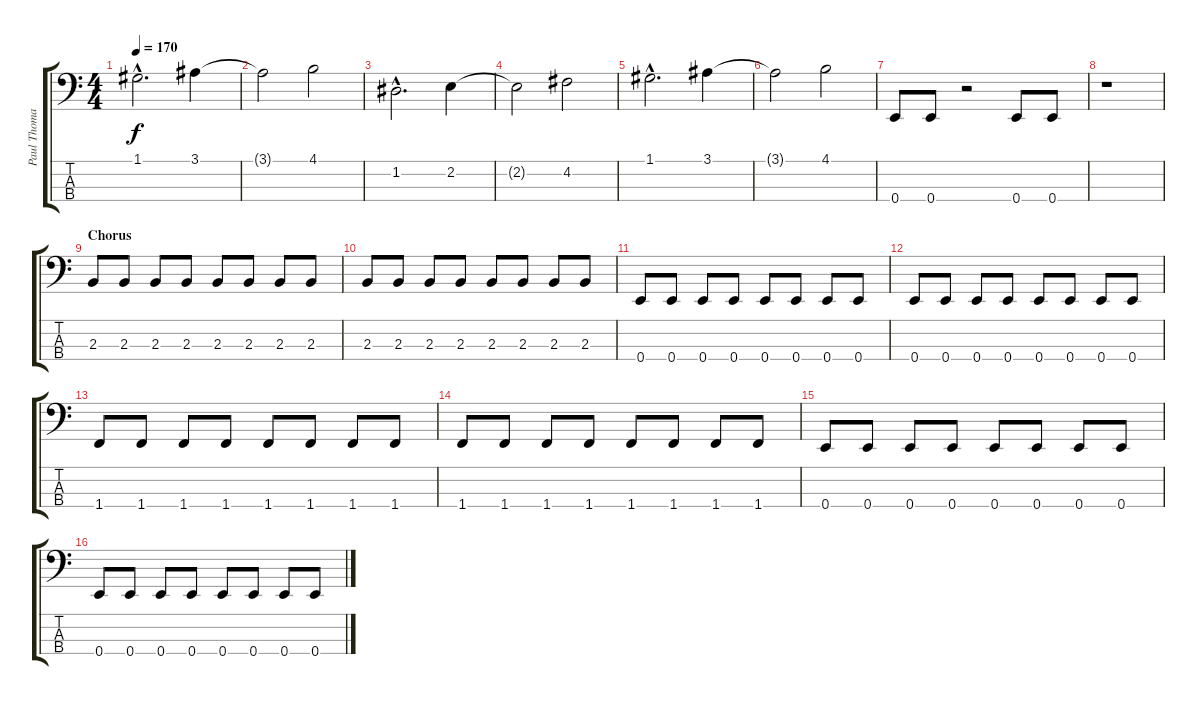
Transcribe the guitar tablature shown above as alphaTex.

\track ("Paul Thomas" "Paul Thoma") {instrument electricbassfinger}
\staff {score tabs}
\tuning (G2 D2 A1 E1) {hide}
\ts (4 4)
\tempo 170
\clef f4
\ks c
1.1{hac}.2{d dy f} 3.1.4 |
3.1{t}.2 4.1.2 |
1.2{hac}.2{d} 2.2.4 |
2.2{t}.2 4.2.2 |
1.1{hac}.2{d} 3.1.4 |
3.1{t}.2 4.1.2 |
0.4.8{volume 12} 0.4.8 r.2 0.4.8 0.4.8 |
r.1 |
\section ("" "Chorus")
2.3.8 2.3.8 2.3.8 2.3.8 2.3.8 2.3.8 2.3.8 2.3.8 |
2.3.8 2.3.8 2.3.8 2.3.8 2.3.8 2.3.8 2.3.8 2.3.8 |
0.4.8 0.4.8 0.4.8 0.4.8 0.4.8 0.4.8 0.4.8 0.4.8 |
0.4.8 0.4.8 0.4.8 0.4.8 0.4.8 0.4.8 0.4.8 0.4.8 |
1.4.8 1.4.8 1.4.8 1.4.8 1.4.8 1.4.8 1.4.8 1.4.8 |
1.4.8 1.4.8 1.4.8 1.4.8 1.4.8 1.4.8 1.4.8 1.4.8 |
0.4.8 0.4.8 0.4.8 0.4.8 0.4.8 0.4.8 0.4.8 0.4.8 |
0.4.8 0.4.8 0.4.8 0.4.8 0.4.8 0.4.8 0.4.8 0.4.8
